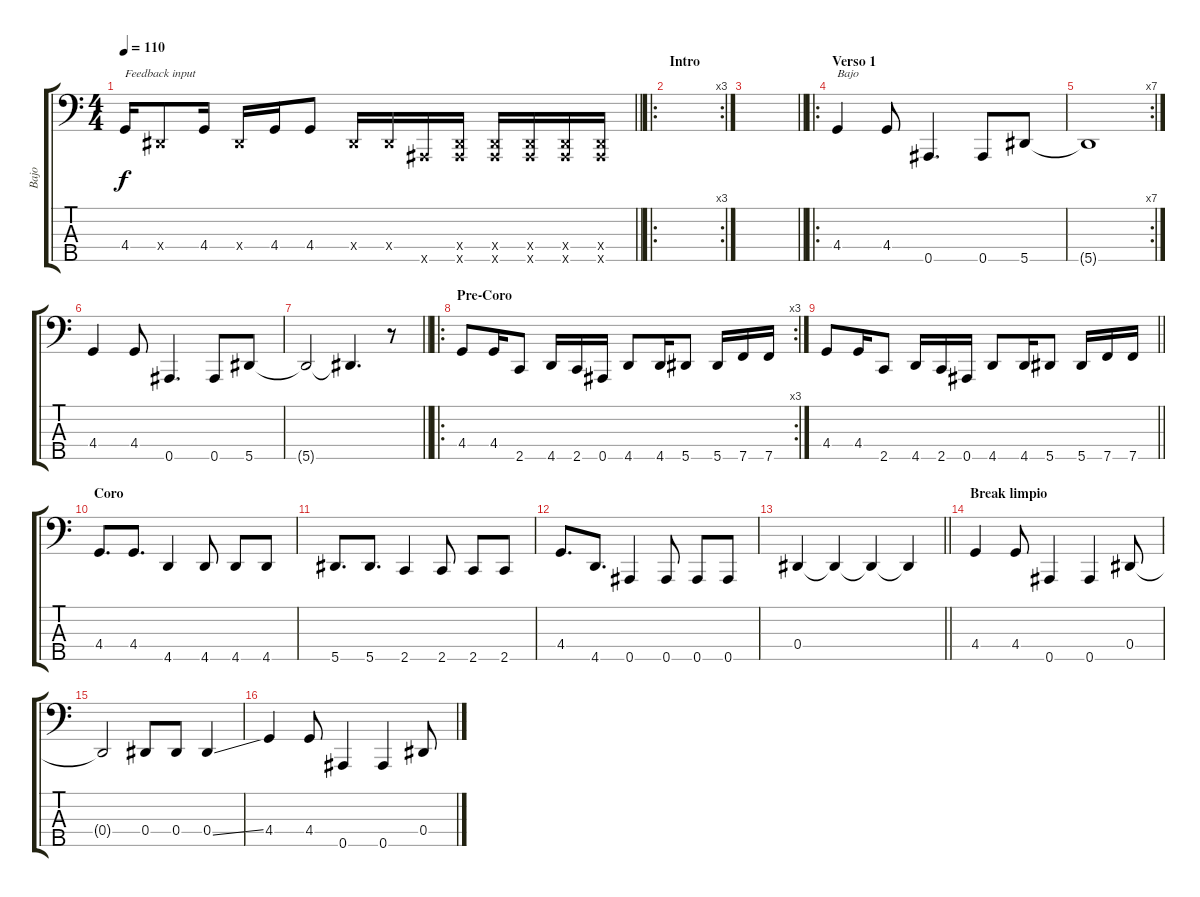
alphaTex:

\track ("Bajo" "Bajo") {instrument electricbasspick}
\staff {score tabs}
\tuning (Gb2 Db2 Ab1 Eb1 Bb0) {hide}
\ts (4 4)
\tempo 110
\clef f4
\barLineRight lightlight
\ks c
4.4.16{txt "Feedback input" dy f instrument electricguitarjazz} 0.4{x}.8 4.4.16 0.4{x}.16 4.4.16 4.4.8 0.4{x}.16 0.4{x}.16 0.5{x}.16 (0.4{x} 0.5{x}).16 (0.4{x} 0.5{x}).16 (0.4{x} 0.5{x}).16 (0.4{x} 0.5{x}).16 (0.4{x} 0.5{x}).16 |
\ro
\rc 3
\section ("" "Intro")
|
\barLineRight lightlight
|
\ro
\section ("" "Verso 1")
4.4.4{txt "Bajo" instrument electricbasspick} 4.4.8 0.5.4{d} 0.5.8 5.5.8 |
\rc 7
5.5{t}.1 |
4.4.4 4.4.8 0.5.4{d} 0.5.8 5.5.8 |
\barLineRight lightlight
5.5{t}.2 5.5{t}.4{d} r.8 |
\ro
\rc 3
\section ("" "Pre-Coro")
4.4.8 4.4.16 2.5.8 4.5.16 2.5.16 0.5.16 4.5.8 4.5.16 5.5.8 5.5.16 7.5.16 7.5.16 |
\barLineRight lightlight
4.4.8 4.4.16 2.5.8 4.5.16 2.5.16 0.5.16 4.5.8 4.5.16 5.5.8 5.5.16 7.5.16 7.5.16 |
\section ("" "Coro")
4.4.8{d} 4.4.8{d} 4.5.4 4.5.8 4.5.8 4.5.8 |
5.5.8{d} 5.5.8{d} 2.5.4 2.5.8 2.5.8 2.5.8 |
4.4.8{d} 4.5.8{d} 0.5.4 0.5.8 0.5.8 0.5.8 |
\barLineRight lightlight
0.4.4 0.4{t}.4 0.4{t}.4 0.4{t}.4 |
\section ("" "Break limpio")
4.4.4 4.4.8 0.5.4 0.5.4 0.4.8 |
0.4{t}.2 0.4.8 0.4.8 0.4{ss}.4 |
4.4.4 4.4.8 0.5.4 0.5.4 0.4.8
